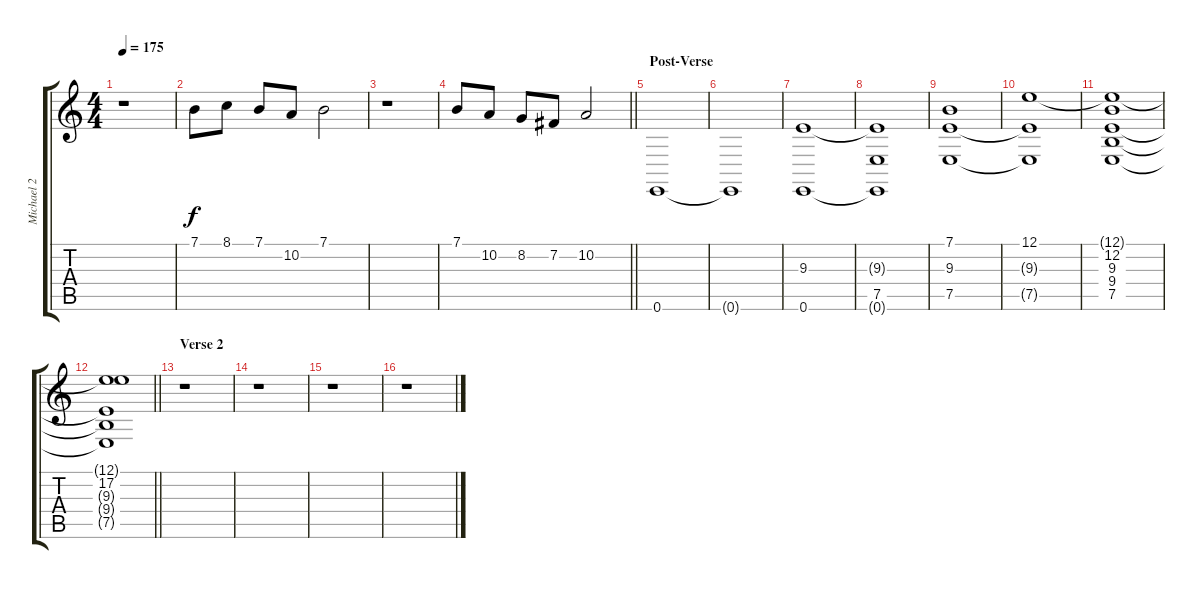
\track ("Michael 2" "Michael 2") {instrument stringensemble1}
\staff {score tabs}
\tuning (E4 B3 G3 D3 A2 E2) {hide}
\ts (4 4)
\tempo 175
\clef g2
\ks c
r.1{dy f} |
7.1.8 8.1.8 7.1.8 10.2.8 7.1.2 |
r.1 |
\barLineRight lightlight
7.1.8 10.2.8 8.2.8 7.2.8 10.2.2 |
\section ("" "Post-Verse")
0.6.1{volume 10 instrument stringensemble1} |
0.6{t}.1 |
(9.3 0.6).1 |
(9.3{t} 7.5 0.6{t}).1 |
(7.1 9.3 7.5).1 |
(12.1 9.3{t} 7.5{t}).1 |
(12.1{t} 12.2 9.3 9.4 7.5).1 |
\barLineRight lightlight
(12.1{t} 17.2 9.3{t} 9.4{t} 7.5{t}).1 |
\section ("" "Verse 2")
r.1 |
r.1 |
r.1 |
r.1
